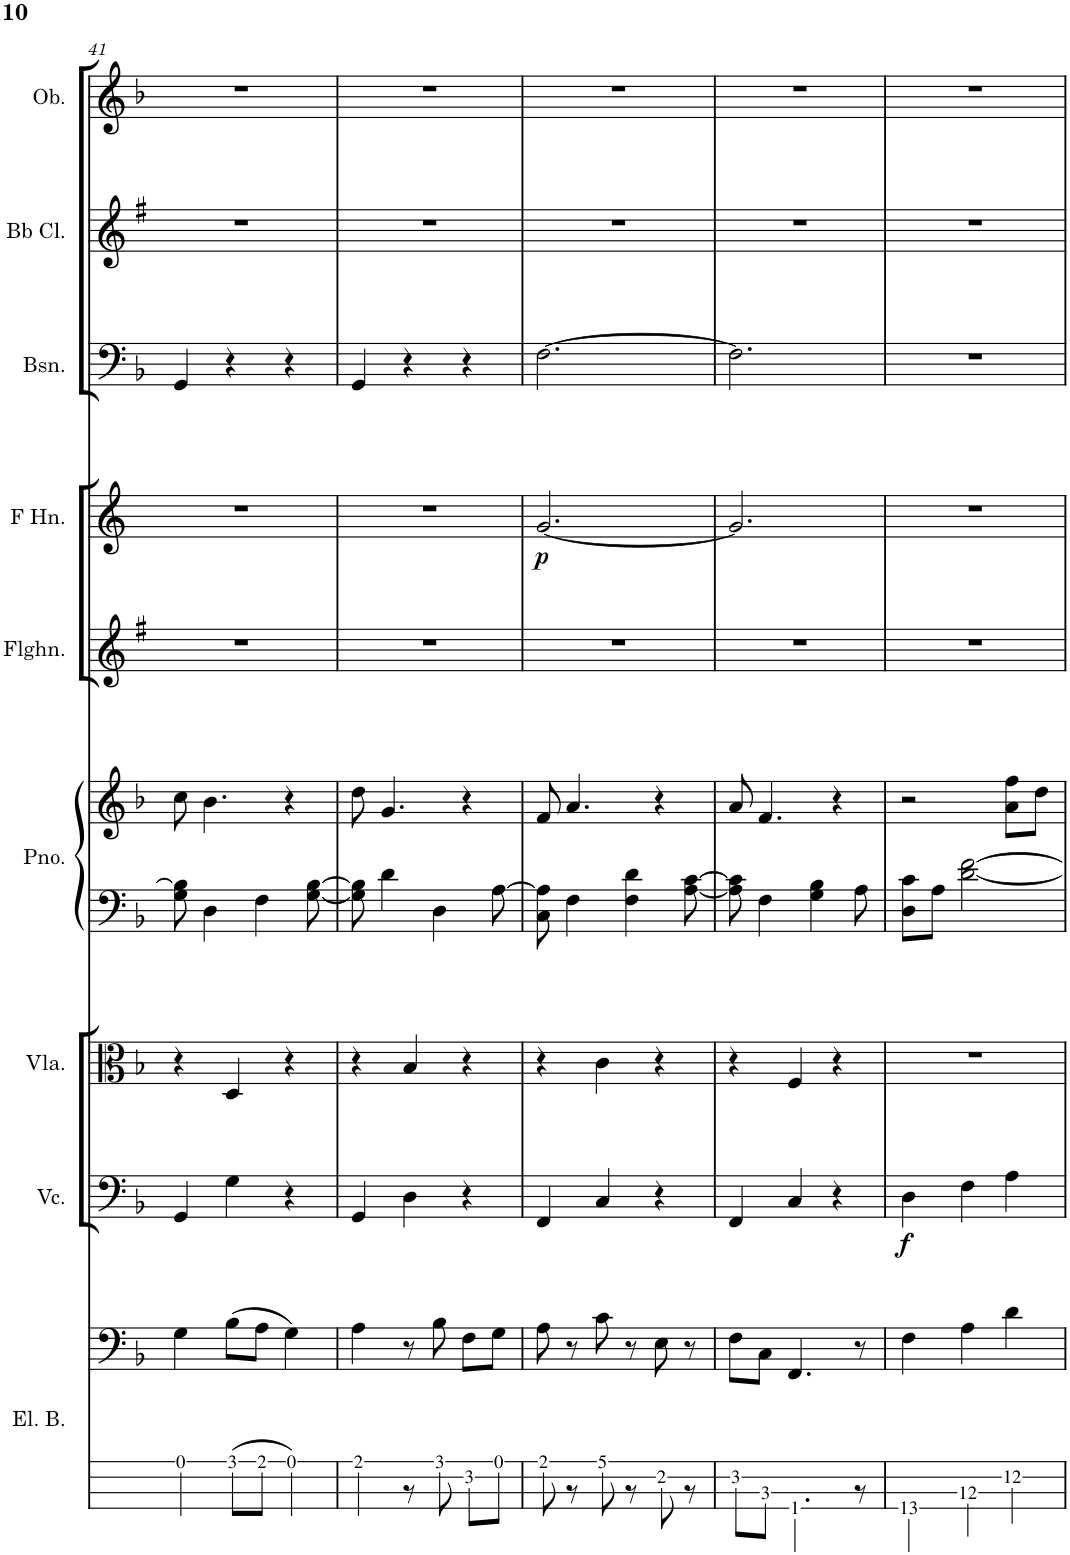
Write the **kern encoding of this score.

**kern	**kern	**kern	**dynam	**kern	**kern	**kern	**kern	**kern	**dynam	**kern	**kern	**kern
*part9	*part9	*part8	*part8	*part7	*part6	*part6	*part5	*part4	*part4	*part3	*part2	*part1
*staff11	*staff10	*staff9	*staff9	*staff8	*staff7	*staff6	*staff5	*staff4	*staff4	*staff3	*staff2	*staff1
*I"Electric Bass	*	*I"Violoncello	*	*I"Viola	*I"Piano	*	*I"Flugelhorn	*I"Horn in F	*	*I"Bassoon	*I"Bb Clarinet	*I"Oboe
*I'El. B.	*	*I'Vc.	*	*I'Vla.	*I'Pno.	*	*I'Flghn.	*	*	*I'Bsn.	*I'Bb Cl.	*I'Ob.
!!LO:PB:g=z
*	*clefF4	*clefF4	*	*clefC3	*clefF4	*clefG2	*clefG2	*clefG2	*	*clefF4	*clefG2	*clefG2
*Trd7c12	*Trd7c12	*	*	*	*	*	*Trd1c2	*Trd4c7	*	*	*Trd1c2	*
*k[b-]	*k[b-]	*k[b-]	*	*k[b-]	*k[b-]	*k[b-]	*k[f#]	*k[]	*	*k[b-]	*k[f#]	*k[b-]
*M3/4	*M3/4	*M3/4	*	*M3/4	*M3/4	*M3/4	*M3/4	*M3/4	*	*M3/4	*M3/4	*M3/4
=41	=41	=41	=41	=41	=41	=41	=41	=41	=41	=41	=41	=41
4G\	4G\	4GG/	.	4r	8G\ 8B-\]	8cc\	2.r	2.r	.	4GG/	2.r	2.r
.	.	.	.	.	4D\	4.b-\	.	.	.	.	.	.
8B-\L	(8B-\L	4G\	.	4D/	.	.	.	.	.	4r	.	.
8A\J	8A\J	.	.	.	4F\	.	.	.	.	.	.	.
4G\	4G\)	4r	.	4r	.	4r	.	.	.	4r	.	.
.	.	.	.	.	[8G\ [8B-\	.	.	.	.	.	.	.
=42	=42	=42	=42	=42	=42	=42	=42	=42	=42	=42	=42	=42
4A\	4A\	4GG/	.	4r	8G\] 8B-\]	8dd\	2.r	2.r	.	4GG/	2.r	2.r
.	.	.	.	.	4d\	4.g/	.	.	.	.	.	.
8r	8r	4D\	.	4B-/	.	.	.	.	.	4r	.	.
8B-\	8B-\	.	.	.	4D\	.	.	.	.	.	.	.
8F\L	8F\L	4r	.	4r	.	4r	.	.	.	4r	.	.
8G\J	8G\J	.	.	.	[8A\	.	.	.	.	.	.	.
=43	=43	=43	=43	=43	=43	=43	=43	=43	=43	=43	=43	=43
!	!	!	!	!	!	!	!	!	!LO:DY:b	!	!	!
8A\	8A\	4FF/	.	4r	8C\ 8A\]	8f/	2.r	[2.g/	p	[2.F\	2.r	2.r
8r	8r	.	.	.	4F\	4.a/	.	.	.	.	.	.
8c\	8c\	4C/	.	4c\	.	.	.	.	.	.	.	.
8r	8r	.	.	.	4F\ 4d\	.	.	.	.	.	.	.
8E\	8E\	4r	.	4r	.	4r	.	.	.	.	.	.
8r	8r	.	.	.	[8A\ [8c\	.	.	.	.	.	.	.
=44	=44	=44	=44	=44	=44	=44	=44	=44	=44	=44	=44	=44
8F\L	8F\L	4FF/	.	4r	8A\] 8c\]	8a/	2.r	2.g/]	.	2.F\]	2.r	2.r
8C\J	8C\J	.	.	.	4F\	4.f/	.	.	.	.	.	.
4.FF\	4.FF/	4C/	.	4F/	.	.	.	.	.	.	.	.
.	.	.	.	.	4G\ 4B-\	.	.	.	.	.	.	.
.	.	4r	.	4r	.	4r	.	.	.	.	.	.
8r	8r	.	.	.	8A\	.	.	.	.	.	.	.
=45	=45	=45	=45	=45	=45	=45	=45	=45	=45	=45	=45	=45
!	!	!	!LO:DY:b	!	!	!	!	!	!	!	!	!
4F\	4F\	4D\	f	2.r	8D\ 8c\L	2r	2.r	2.r	.	2.r	2.r	2.r
.	.	.	.	.	8A\J	.	.	.	.	.	.	.
4A\	4A\	4F\	.	.	[2d\ [2f\	.	.	.	.	.	.	.
4d\	4d\	4A\	.	.	.	8a\ 8ff\L	.	.	.	.	.	.
.	.	.	.	.	.	8dd\J	.	.	.	.	.	.
=	=	=	=	=	=	=	=	=	=	=	=	=
*-	*-	*-	*-	*-	*-	*-	*-	*-	*-	*-	*-	*-
